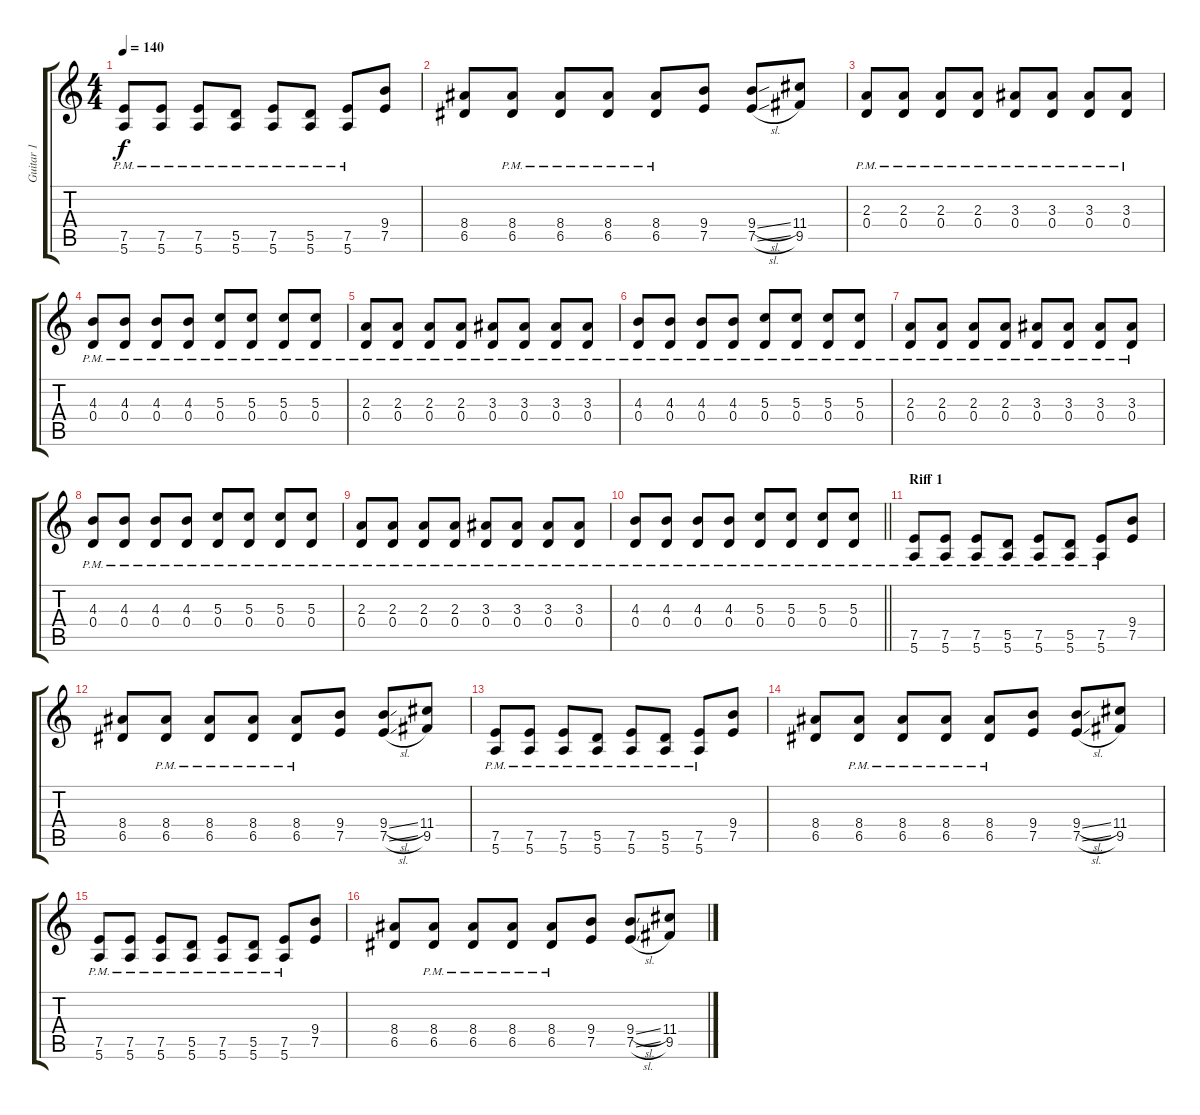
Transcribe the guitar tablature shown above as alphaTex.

\track ("Guitar 1" "Guitar 1") {instrument electricguitarclean}
\staff {score tabs}
\tuning (E4 B3 G3 D3 A2 E2) {hide}
\ts (4 4)
\tempo 140
\clef g2
\ks c
(7.5{pm} 5.6{pm}).8{dy f} (7.5{pm} 5.6{pm}).8 (7.5{pm} 5.6{pm}).8 (5.5{pm} 5.6{pm}).8 (7.5{pm} 5.6{pm}).8 (5.5{pm} 5.6{pm}).8 (7.5{pm} 5.6{pm}).8 (9.4 7.5).8 |
(8.4 6.5).8 (8.4{pm} 6.5{pm}).8 (8.4{pm} 6.5{pm}).8 (8.4{pm} 6.5{pm}).8 (8.4{pm} 6.5{pm}).8 (9.4 7.5).8 (9.4{sl} 7.5{sl}).8 (11.4 9.5).8 |
(2.3{pm} 0.4{pm}).8 (2.3{pm} 0.4{pm}).8 (2.3{pm} 0.4{pm}).8 (2.3{pm} 0.4{pm}).8 (3.3{pm} 0.4{pm}).8 (3.3{pm} 0.4{pm}).8 (3.3{pm} 0.4{pm}).8 (3.3{pm} 0.4{pm}).8 |
(4.3{pm} 0.4{pm}).8 (4.3{pm} 0.4{pm}).8 (4.3{pm} 0.4{pm}).8 (4.3{pm} 0.4{pm}).8 (5.3{pm} 0.4{pm}).8 (5.3{pm} 0.4{pm}).8 (5.3{pm} 0.4{pm}).8 (5.3{pm} 0.4{pm}).8 |
(2.3{pm} 0.4{pm}).8 (2.3{pm} 0.4{pm}).8 (2.3{pm} 0.4{pm}).8 (2.3{pm} 0.4{pm}).8 (3.3{pm} 0.4{pm}).8 (3.3{pm} 0.4{pm}).8 (3.3{pm} 0.4{pm}).8 (3.3{pm} 0.4{pm}).8 |
(4.3{pm} 0.4{pm}).8 (4.3{pm} 0.4{pm}).8 (4.3{pm} 0.4{pm}).8 (4.3{pm} 0.4{pm}).8 (5.3{pm} 0.4{pm}).8 (5.3{pm} 0.4{pm}).8 (5.3{pm} 0.4{pm}).8 (5.3{pm} 0.4{pm}).8 |
(2.3{pm} 0.4{pm}).8 (2.3{pm} 0.4{pm}).8 (2.3{pm} 0.4{pm}).8 (2.3{pm} 0.4{pm}).8 (3.3{pm} 0.4{pm}).8 (3.3{pm} 0.4{pm}).8 (3.3{pm} 0.4{pm}).8 (3.3{pm} 0.4{pm}).8 |
(4.3{pm} 0.4{pm}).8 (4.3{pm} 0.4{pm}).8 (4.3{pm} 0.4{pm}).8 (4.3{pm} 0.4{pm}).8 (5.3{pm} 0.4{pm}).8 (5.3{pm} 0.4{pm}).8 (5.3{pm} 0.4{pm}).8 (5.3{pm} 0.4{pm}).8 |
(2.3{pm} 0.4{pm}).8 (2.3{pm} 0.4{pm}).8 (2.3{pm} 0.4{pm}).8 (2.3{pm} 0.4{pm}).8 (3.3{pm} 0.4{pm}).8 (3.3{pm} 0.4{pm}).8 (3.3{pm} 0.4{pm}).8 (3.3{pm} 0.4{pm}).8 |
\barLineRight lightlight
(4.3{pm} 0.4{pm}).8 (4.3{pm} 0.4{pm}).8 (4.3{pm} 0.4{pm}).8 (4.3{pm} 0.4{pm}).8 (5.3{pm} 0.4{pm}).8 (5.3{pm} 0.4{pm}).8 (5.3{pm} 0.4{pm}).8 (5.3{pm} 0.4{pm}).8 |
\section ("" "Riff 1")
(7.5{pm} 5.6{pm}).8 (7.5{pm} 5.6{pm}).8 (7.5{pm} 5.6{pm}).8 (5.5{pm} 5.6{pm}).8 (7.5{pm} 5.6{pm}).8 (5.5{pm} 5.6{pm}).8 (7.5{pm} 5.6{pm}).8 (9.4 7.5).8 |
(8.4 6.5).8 (8.4{pm} 6.5{pm}).8 (8.4{pm} 6.5{pm}).8 (8.4{pm} 6.5{pm}).8 (8.4{pm} 6.5{pm}).8 (9.4 7.5).8 (9.4{sl} 7.5{sl}).8 (11.4 9.5).8 |
(7.5{pm} 5.6{pm}).8 (7.5{pm} 5.6{pm}).8 (7.5{pm} 5.6{pm}).8 (5.5{pm} 5.6{pm}).8 (7.5{pm} 5.6{pm}).8 (5.5{pm} 5.6{pm}).8 (7.5{pm} 5.6{pm}).8 (9.4 7.5).8 |
(8.4 6.5).8 (8.4{pm} 6.5{pm}).8 (8.4{pm} 6.5{pm}).8 (8.4{pm} 6.5{pm}).8 (8.4{pm} 6.5{pm}).8 (9.4 7.5).8 (9.4{sl} 7.5{sl}).8 (11.4 9.5).8 |
(7.5{pm} 5.6{pm}).8 (7.5{pm} 5.6{pm}).8 (7.5{pm} 5.6{pm}).8 (5.5{pm} 5.6{pm}).8 (7.5{pm} 5.6{pm}).8 (5.5{pm} 5.6{pm}).8 (7.5{pm} 5.6{pm}).8 (9.4 7.5).8 |
(8.4 6.5).8 (8.4{pm} 6.5{pm}).8 (8.4{pm} 6.5{pm}).8 (8.4{pm} 6.5{pm}).8 (8.4{pm} 6.5{pm}).8 (9.4 7.5).8 (9.4{sl} 7.5{sl}).8 (11.4 9.5).8
